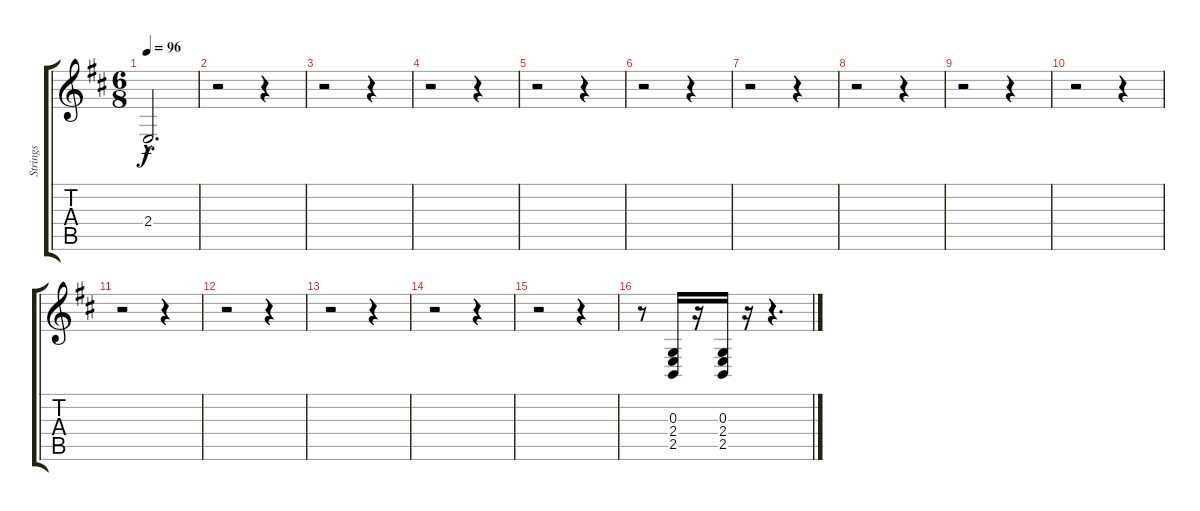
\track ("Strings" "Strings") {instrument stringensemble1}
\staff {score tabs}
\tuning (E4 B3 G3 D3 A2 E2) {hide}
\ts (6 8)
\tempo 96
\clef g2
\ks bminor
2.4{hac}.2{d dy f} |
r.2 r.4 |
r.2 r.4 |
r.2 r.4 |
r.2 r.4 |
r.2 r.4 |
r.2 r.4 |
r.2 r.4 |
r.2 r.4 |
r.2 r.4 |
r.2 r.4 |
r.2 r.4 |
r.2 r.4 |
r.2 r.4 |
r.2 r.4 |
r.8 (0.3 2.4 2.5).16 r.16 (0.3 2.4 2.5).16 r.16 r.4{d}
